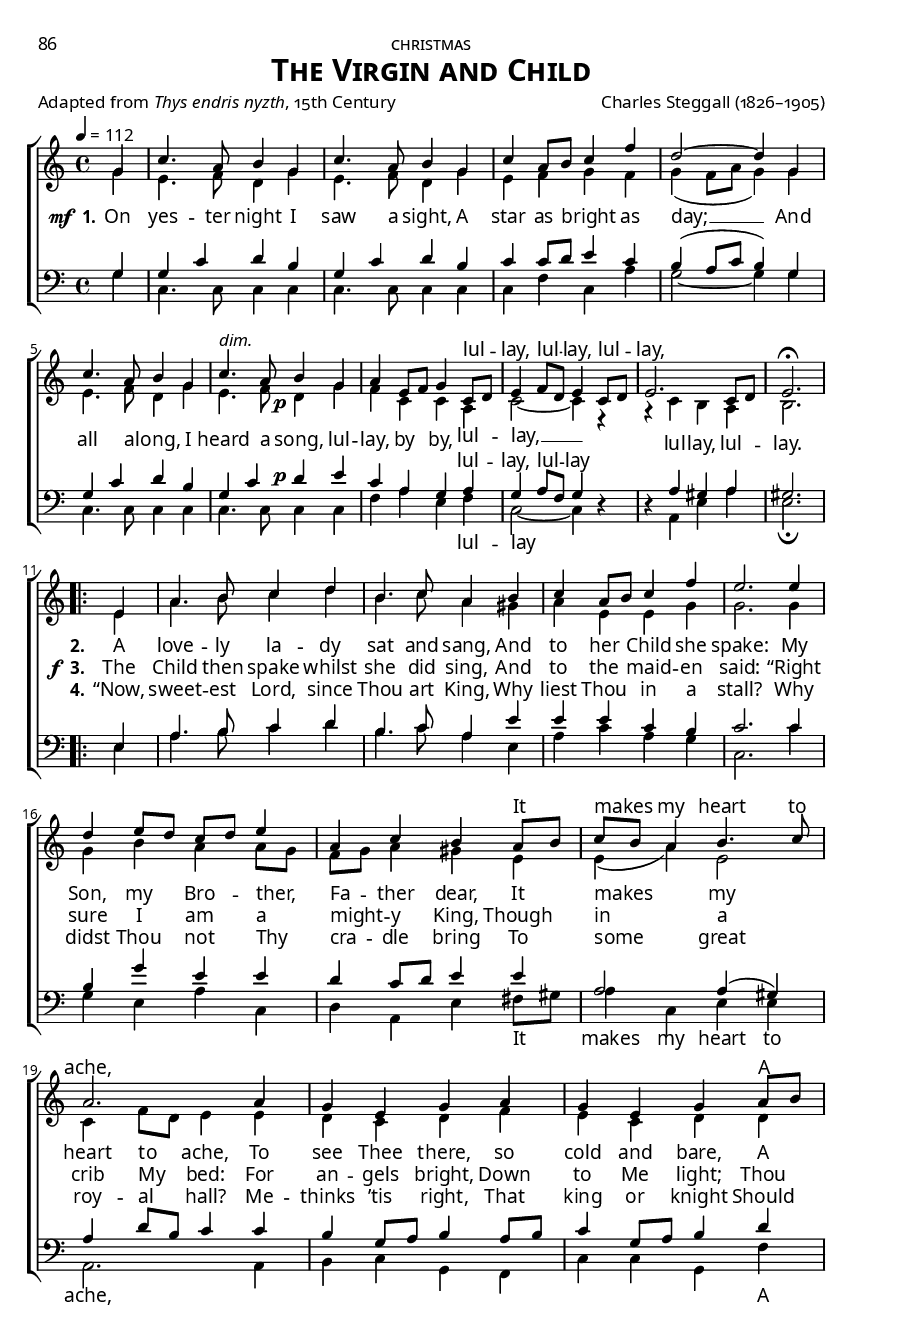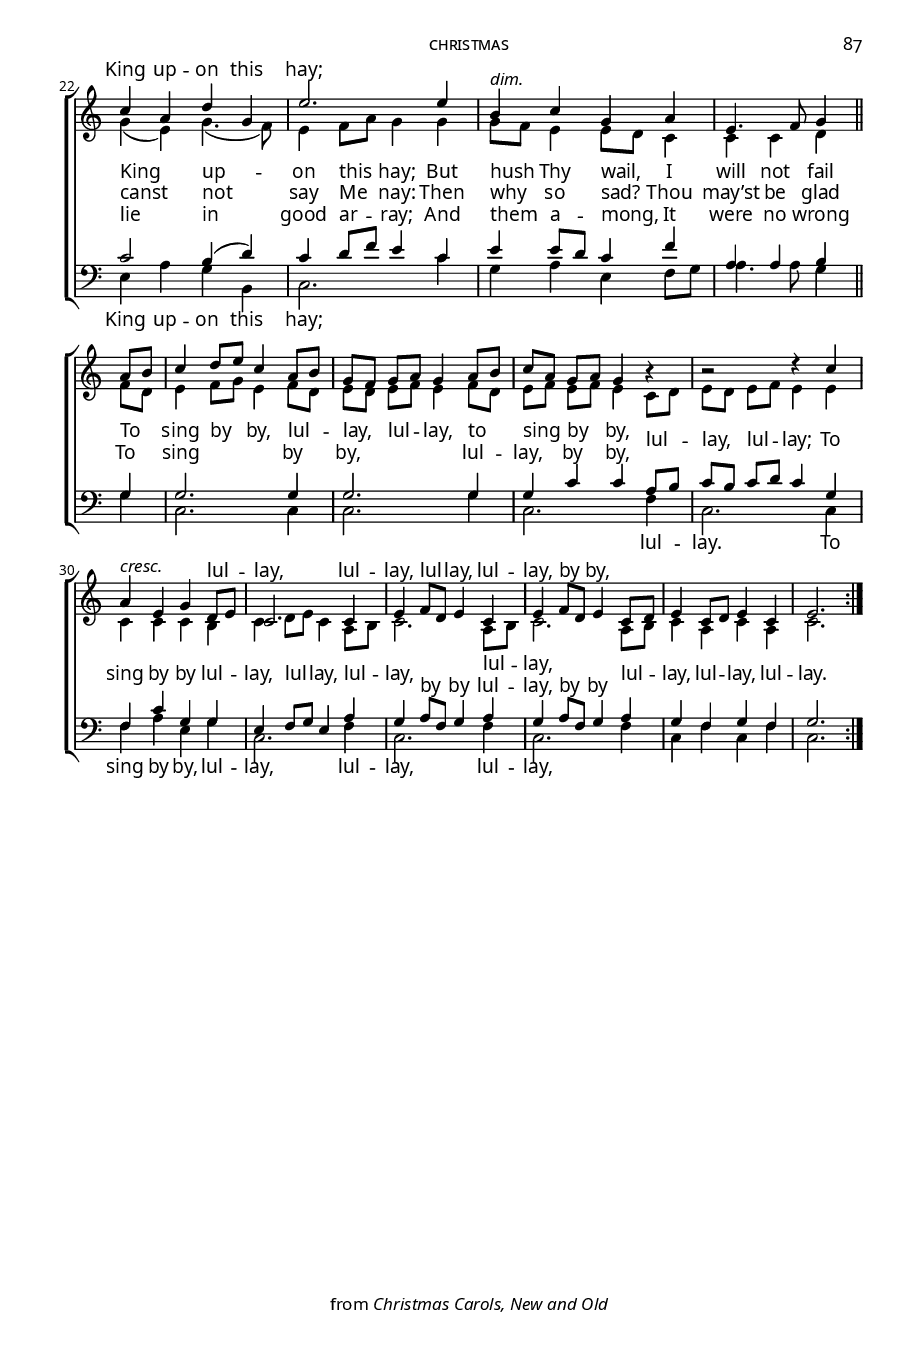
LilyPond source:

\version "2.14.2"
\include "util.ly"
\header {
  title = \markup{\override #'(font-name . "Garamond Premier Pro Semibold"){ \abs-fontsize #15 \smallCapsOldStyle"The Virgin and Child"}}
  poet = \markup\oldStyleNum{\concat{"Adapted from " \italic"Thys endris nyzth" \oldStyleNum", 15th Century"}}
  composer = \markup\oldStyleNum"Charles Steggall (1826–1905)"
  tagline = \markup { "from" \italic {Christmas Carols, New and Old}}
}
\paper {
  %print-all-headers = ##f
  paper-height = 9\in
  paper-width = 6\in
  indent = 0\in
  %system-system-spacing = #'((basic-distance . 10) (padding . 0))
  system-system-spacing =
    #'((basic-distance . 8)
       (minimum-distance . 0)
       (padding . -5)
       (stretchability . 100))
  score-markup-spacing =
    #'((basic-distance . 0)
       (minimum-distance . 0)
       (padding . 2)
       (stretchability . 0))
  ragged-last-bottom = ##t
  ragged-bottom = ##f
  two-sided = ##t
  inner-margin = 0.5\in
  outer-margin = 0.25\in
  top-margin = 0.25\in
  bottom-margin = 0.25\in
  first-page-number = #086
  print-first-page-number = ##t
  headerLine = \markup{\override #'(font-name . "Garamond Premier Pro") \smallCapsOldStyle"christmas"}
  oddHeaderMarkup = \markup\fill-line{
     \override #'(font-name . "Garamond Premier Pro")\abs-fontsize #8.5
     \combine 
        \fill-line{"" \on-the-fly #print-page-number-check-first
        \oldStylePageNum""
        }
        \fill-line{\headerLine}
  }
  evenHeaderMarkup = \markup {
     \override #'(font-name . "Garamond Premier Pro")\abs-fontsize #8.5
     \combine
        \on-the-fly #print-page-number-check-first
        \oldStylePageNum""
        \fill-line{\headerLine}
  }
}
#(set-global-staff-size 15) \paper{ #(define fonts (make-pango-font-tree "GoudyOlSt BT" "Garamond Premier Pro" "Garamond Premier Pro" (/ 15 20))) }
global = {
  \key c \major
  \time 4/4
  \autoBeamOff
  \override DynamicLineSpanner #'staff-padding = #0.0
  \override DynamicLineSpanner #'Y-extent = #'(1 . 1)
  \override DynamicText #'X-offset = #-2.5
}

sopMusic = \relative c'' {
  \tempo 4 = 112
  \partial 4 g4 |
  c4. a8 b4 g |
  c4. a8 b4 g |
  c a8[ b] c4 f |
  d2~ d4 g, |
  c4. a8 b4 g |
  
  c4.^\markup\italic"dim." a8 b4_\p g |
  a e8[ f] g4 c,8[ d] |
  e4 f8[ d] e4 c8[ d] |
  e2. c8[ d] |
  \partial 2. e2.\fermata | \break
  
  \repeat volta 2 {
    \partial 4 e4 |
    a4. b8 c4 d |
    b4. c8 a4 b |
    c4 a8[ b] c4 f |
    e2. e4 |
    
    d4 e8[ d] c[ d] e4 |
    a, c b a8[ b] |
    c[ b] a4 b4. c8 |
    a2. a4 |
    
    g4 e g a |
    g e g a8[ b] |
    c4 a d g, |
    e'2. e4 |
    
    b^\markup\italic"dim." c g a |
    e4. f8 g4 \bar"||"\break a8[ b] |
    c4 d8[ e] c4 a8[ b] |
    g[ f] g[ a] g4 a8[ b] |
    
    c[ a] g[ a] g4 b\rest |
    b2\rest d4\rest c4 |
    a^\markup\italic"cresc." e g d8[ e] |
    c2. c4 |
    
    e4 f8[ d] e4 c |
    e f8[ d] e4 c8[ d] |
    e4 c8[ d] e4 c |
    \partial 2. e2.
  }
}
sopWords = \lyricmode {
  \repeat unfold 26 { \skip 1 }
  lul -- lay, lul -- lay, lul -- lay,
  \repeat unfold 24 { \skip 1 }
  It makes my heart to ache,
  \repeat unfold 8 { \skip 1 }
  A King up -- on this hay;
  \repeat unfold 24 { \skip 1 }
  lul -- lay, lul -- lay, lul -- lay,
  lul -- lay, by by,
}

altoMusic = \relative c' {
  g'4 |
  e4. f8 d4 g |
  e4. f8 d4 g |
  e f g f |
  g( f8[ a] g4) g |
  e4. f8 d4 g |
  
  e4. f8 d4 g |
  f c c a |
  c2~ c4 e,\rest |
  g\rest c4 b a |
  b2. |
  
  e4 |
  a4. b8 c4 d |
  b4. c8 a4 gis |
  a e e g |
  g2. g4 |
  
  g b a a8[ g] |
  f[ g] a4 gis e |
  e( a) e2 |
  c4 f8[ d] e4 e |
  
  d c d f |
  e c d d |
  g( e) g4.( f8) |
  e4 f8[ a] g4 g |
  
  g8[ f] e4 e8[ d] c4 |
  c c d f8[ d] |
  e4 f8[ g] e4 f8[ d] |
  e[ d] e[ f] e4 f8[ d] |
  
  e[ f] e[ f] e4 c8[ d] |
  e[ d] e[ f] e4 e |
  c c c b |
  c d8[ e] c4 a8[ b] |
  
  c2. a8[ b] |
  c2. a8[ b] c4 a c a |
  c2.
}
dropLyrics = {
  \override LyricText #'extra-offset = #'(0 . -1.8)
  \override LyricHyphen #'extra-offset = #'(0 . -1.8)
  \override LyricExtender #'extra-offset = #'(0 . -1.8)
  \override StanzaNumber #'extra-offset = #'(0 . -1.8)
}
altoWords = {
  \dropLyricsIX
  \set stanza = \markup{\dynamic"  mf" " 1."}
  \lyricmode {
    On yes -- ter night I saw a sight,
    A star as bright as day; __
    And all a -- long, I heard a song,
    lul -- lay, by by, \dropLyricsIV lul -- lay, __
    \dropLyricsXV lul -- lay, lul -- lay.
  }
  \dropLyricsIX
  \set stanza = "2."
  \lyricmode{
    A love -- ly la -- dy sat and sang,
    And to her Child she spake:
    My Son, my Bro -- ther, Fa -- ther dear,
    It makes my heart to ache,
    To see Thee there, so cold and bare,
    A King up -- on this hay;
    But hush Thy wail, I will not fail
    \dropLyricsVI
    To sing by by, lul -- lay, lul -- lay,
    to sing by by, \dropLyrics lul -- lay, lul -- lay;
    To sing by by lul -- lay, lul -- lay,
    lul -- lay, \dropLyricsVI lul -- lay,
    \dropLyrics
    lul -- lay, lul -- lay, lul -- lay.
  }
}
altoWordsII = {
  \dropLyricsIX
  \lyricmode{
    \repeat unfold 32 \skip1
  }
  \set stanza = \markup{\dynamic"  f " "3."}
  \lyricmode {
  %\markup\italic
    The Child then spake whilst she did sing,
    And to the maid -- en said:
    “Right sure I am a might -- y King,
    Though in a crib My bed:
    For an -- gels bright,
    Down to Me light;
    Thou canst not say Me nay:
    Then why so sad?
    Thou may’st be glad
  }
}
altoWordsIII = \lyricmode {
  \dropLyricsIX
  \repeat unfold 32 \skip1
  \set stanza = #"4."
  “Now, sweet -- est Lord, since Thou art King,
  Why liest Thou in a stall?
  Why didst Thou not Thy cra -- dle bring
  To some great roy -- al hall?
  Me -- thinks ’tis right,
  That king or knight
  Should lie in good ar -- ray;
  And them a -- mong,
  It were no wrong
}
altoWordsIV = \lyricmode {
  \set stanza = #"4. "
  \set ignoreMelismata = ##t
}
altoWordsV = \lyricmode {
  \set stanza = #"5. "
  \set ignoreMelismata = ##t
}
altoWordsVI = \lyricmode {
  \set stanza = #"6. "
  \set ignoreMelismata = ##t
}
tenorMusic = \relative c' {
  g4 |
  g4 c d b |
  g c d b |
  c c8[ d] e4 c |
  b( a8[ c] b4) g |
  g c d b |
  
  g c d^\p e |
  c a g a |
  g a8[ f] g4 s |
  s a gis a |
  gis!2. |
  
  e4 |
  a4. b8 c4 d |
  b4. c8 a4 e' |
  e e c b |
  c2. c4 |
  
  b g' e e |
  d c8[ d] e4 e |
  a,2 a4( gis) |
  a d8[ b] c4 c |
  
  b g8[ a] b4 a8[ b] |
  c4 g8[ a] b4 d |
  c2 b4( d) |
  c d8[ f] e4 c |
  
  e4 e8[ d] c4 f |
  a,4 a b g |
  g2. g4 |
  g2. g4 |
  
  g4 c c a8[ b] |
  c[ b] c[ d] c4 g |
  f c' g g |
  e f8[ g] e4 a |
  
  g a8[ f] g4 a |
  g a8[ f] g4 a |
  g f g f |
  g2.
}
tenorWords = \lyricmode {
  \repeat unfold 26 { \skip 1 }
  lul -- lay, lul -- lay
  \repeat unfold 4 { \skip 1 }
  \repeat unfold 28 { \skip 1 }
  \repeat unfold 14 { \skip 1 }
  \repeat unfold 8 { \skip 1 }
  To sing by by, lul -- lay,
  by by,
  \repeat unfold 14 { \skip 1 }
  by by lul -- lay, by by
}

bassMusic = \relative c {
  g'4 |
  c,4. c8 c4 c |
  c4. c8 c4 c |
  c f c a' |
  g2~ g4 g |
  c,4. c8 c4 c |
  
  c4. c8 c4 c |
  f a e f |
  c2~ c4 d\rest |
  d\rest a e' a |
  e2.\fermata |
  
  e4 |
  a4. b8 c4 d |
  b4. c8 a4 e |
  a c a g |
  c,2. c'4 |
  
  g4 e a c, |
  d a e' fis8[ gis] |
  a4 c, e e |
  a,2. a4 |
  
  b4 c g f |
  c' c g f' |
  e a g b, |
  c2. c'4 |
  
  g a e f8[ g] |
  a4. a8 g4 g |
  c,2. c4 |
  c2. g'4 |
  
  c,2. f4 |
  c2. c4 |
  f a e4 g |
  c,2. f4 |
  
  c2. f4 |
  c2. f4 |
  c f c f |
  c2.
}
bassWords = \lyricmode {
  \repeat unfold 26 { \skip 1 }
  lul -- lay
  \repeat unfold 4 { \skip 1 }
  \repeat unfold 22 { \skip 1 }
  It makes my heart to ache,
  \repeat unfold 8 { \skip 1 }
  A King up -- on this hay;
  \repeat unfold 14 { \skip 1 }
  lul -- lay. To sing by by, lul -- lay,
  lul -- lay, lul -- lay,
}

pianoRH = \relative c' {
  
}
pianoLH = \relative c' {
  
}

\score {
  <<
   \new ChoirStaff <<
%    \new Lyrics = sopranos \with { \override VerticalAxisGroup #'nonstaff-relatedstaff-spacing = #'((basic-distance . 1)) }
    \new Staff = women <<
      \new Voice = "sopranos" { \voiceOne << \global \sopMusic >> }
      \new Voice = "altos" { \voiceTwo << \global \altoMusic >> }
    >>
    \new Lyrics \with { alignAboveContext = #"women" \override VerticalAxisGroup #'nonstaff-relatedstaff-spacing = #'((basic-distance . 1)(padding . 0.1))} \lyricsto "sopranos" \sopWords
     \new Lyrics = "altosVI"  \with { alignBelowContext = #"women" \override VerticalAxisGroup #'nonstaff-relatedstaff-spacing = #'((basic-distance . 1))} \lyricsto "altos" \altoWordsVI
    \new Lyrics = "altosV"  \with { alignBelowContext = #"women" \override VerticalAxisGroup #'nonstaff-relatedstaff-spacing = #'((basic-distance . 1))} \lyricsto "altos" \altoWordsV
    \new Lyrics = "altosIV"  \with { alignBelowContext = #"women" \override VerticalAxisGroup #'nonstaff-relatedstaff-spacing = #'((basic-distance . 1))} \lyricsto "altos" \altoWordsIV
    \new Lyrics = "altosIII"  \with { alignBelowContext = #"women" \override VerticalAxisGroup #'nonstaff-relatedstaff-spacing = #'((basic-distance . 1))} \lyricsto "altos" \altoWordsIII
    \new Lyrics = "altosII"  \with { alignBelowContext = #"women" \override VerticalAxisGroup #'nonstaff-relatedstaff-spacing = #'((basic-distance . 1))} \lyricsto "altos" \altoWordsII
    \new Lyrics = "altos"  \with { alignBelowContext = #"women" \override VerticalAxisGroup #'nonstaff-relatedstaff-spacing = #'((basic-distance . 1) (padding -1))} \lyricsto "altos" \altoWords
   \new Staff = men <<
      \clef bass
      \new Voice = "tenors" { \voiceOne << \global \tenorMusic >> }
      \new Voice = "basses" { \voiceTwo << \global \bassMusic >> }
    >>
    \new Lyrics \with { alignAboveContext = #"men" \override VerticalAxisGroup #'nonstaff-relatedstaff-spacing = #'((basic-distance . 1)(padding . 0.1)) } \lyricsto "tenors" \tenorWords
    \new Lyrics \with { alignBelowContext = #"men" \override VerticalAxisGroup #'nonstaff-relatedstaff-spacing = #'((basic-distance . 1) (padding . 0)) } \lyricsto "basses" \bassWords
  >>
%    \new PianoStaff << \new Staff { \new Voice { \pianoRH } } \new Staff { \clef "bass" \pianoLH } >>
  >>
  \layout {
    \context {
      \Score
      %\override SpacingSpanner #'base-shortest-duration = #(ly:make-moment 1 8)
      %\override SpacingSpanner #'common-shortest-duration = #(ly:make-moment 1 4)
    }
    \context {
      % Remove all empty staves
      % \Staff \RemoveEmptyStaves \override VerticalAxisGroup #'remove-first = ##t
    }
  }
  \midi {
    \tempo 4 = 112
    \set Staff.midiInstrument = "flute"
  
    \context {
      \Voice
      \remove "Dynamic_performer"
    }
  }
}
